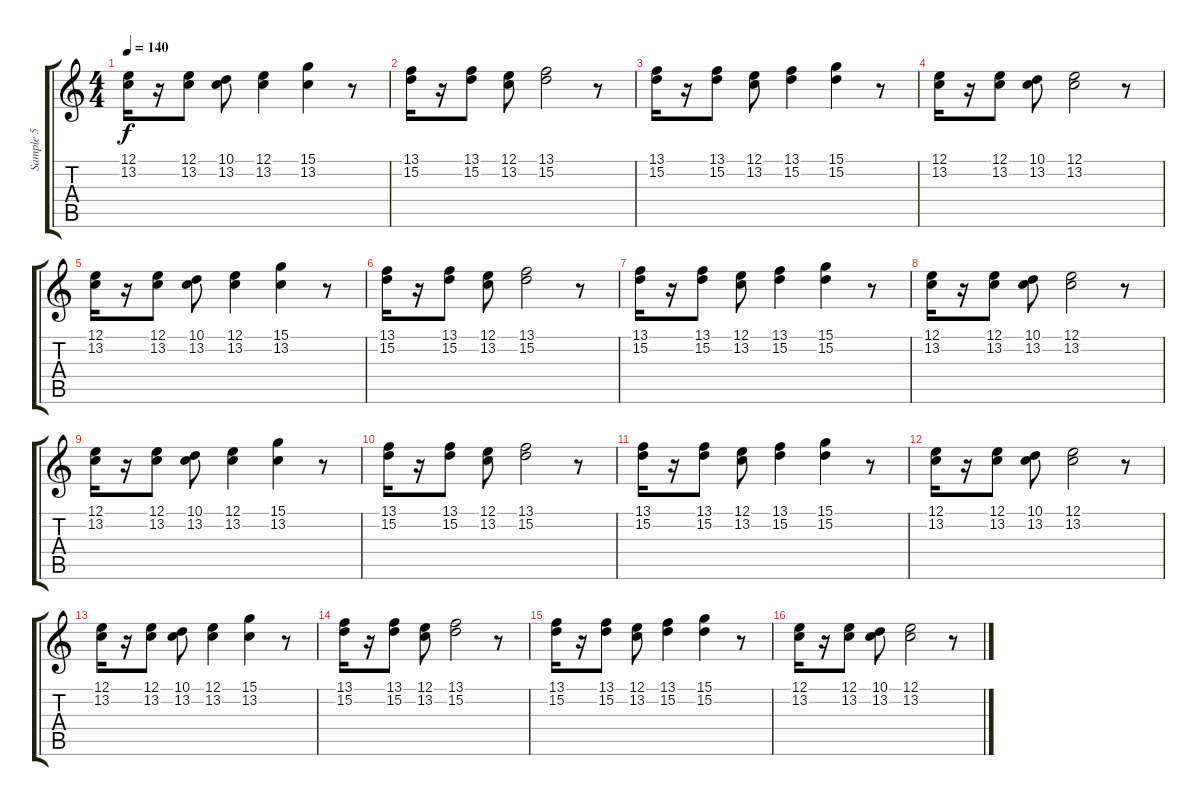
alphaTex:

\track ("Sample 5" "Sample 5") {instrument lead1square}
\staff {score tabs}
\tuning (E4 B3 G3 D3 A2 E2) {hide}
\ts (4 4)
\tempo 140
\clef g2
\ks c
(12.1 13.2).16{dy f} r.16 (12.1 13.2).8 (10.1 13.2).8 (12.1 13.2).4 (15.1 13.2).4 r.8 |
(13.1 15.2).16 r.16 (13.1 15.2).8 (12.1 13.2).8 (13.1 15.2).2 r.8 |
(13.1 15.2).16 r.16 (13.1 15.2).8 (12.1 13.2).8 (13.1 15.2).4 (15.1 15.2).4 r.8 |
(12.1 13.2).16 r.16 (12.1 13.2).8 (10.1 13.2).8 (12.1 13.2).2 r.8 |
(12.1 13.2).16 r.16 (12.1 13.2).8 (10.1 13.2).8 (12.1 13.2).4 (15.1 13.2).4 r.8 |
(13.1 15.2).16 r.16 (13.1 15.2).8 (12.1 13.2).8 (13.1 15.2).2 r.8 |
(13.1 15.2).16 r.16 (13.1 15.2).8 (12.1 13.2).8 (13.1 15.2).4 (15.1 15.2).4 r.8 |
(12.1 13.2).16 r.16 (12.1 13.2).8 (10.1 13.2).8 (12.1 13.2).2 r.8 |
(12.1 13.2).16 r.16 (12.1 13.2).8 (10.1 13.2).8 (12.1 13.2).4 (15.1 13.2).4 r.8 |
(13.1 15.2).16 r.16 (13.1 15.2).8 (12.1 13.2).8 (13.1 15.2).2 r.8 |
(13.1 15.2).16 r.16 (13.1 15.2).8 (12.1 13.2).8 (13.1 15.2).4 (15.1 15.2).4 r.8 |
(12.1 13.2).16 r.16 (12.1 13.2).8 (10.1 13.2).8 (12.1 13.2).2 r.8 |
(12.1 13.2).16 r.16 (12.1 13.2).8 (10.1 13.2).8 (12.1 13.2).4 (15.1 13.2).4 r.8 |
(13.1 15.2).16 r.16 (13.1 15.2).8 (12.1 13.2).8 (13.1 15.2).2 r.8 |
(13.1 15.2).16 r.16 (13.1 15.2).8 (12.1 13.2).8 (13.1 15.2).4 (15.1 15.2).4 r.8 |
(12.1 13.2).16 r.16 (12.1 13.2).8 (10.1 13.2).8 (12.1 13.2).2 r.8
